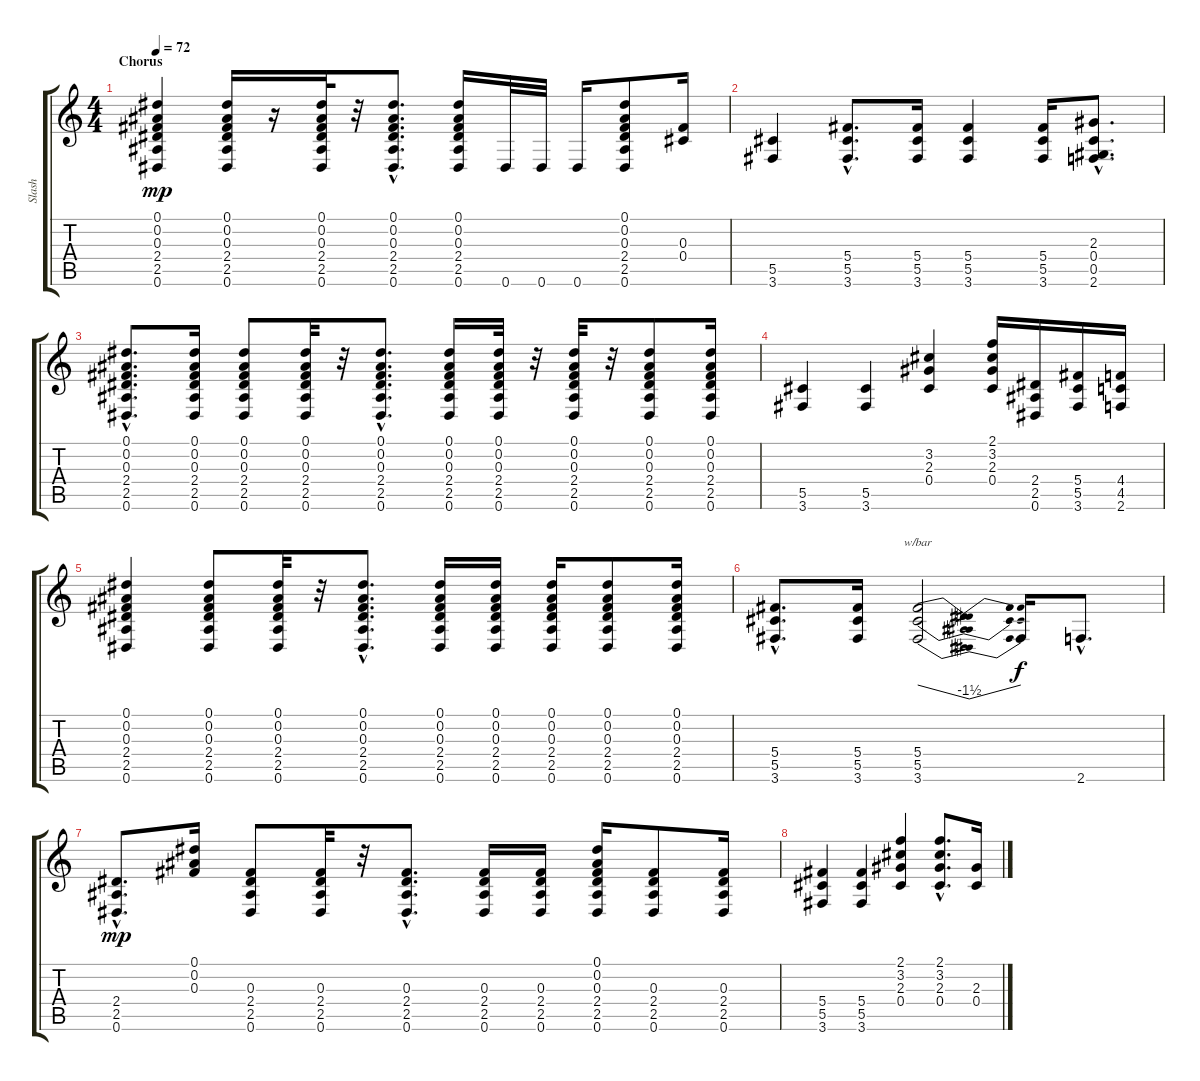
\track ("Slash" "Slash") {instrument electricguitarjazz}
\staff {score tabs}
\tuning (Eb4 Bb3 Gb3 Db3 Ab2 Eb2) {hide}
\ts (4 4)
\section ("" "Chorus")
\tempo 72
\clef g2
\ks c
(0.1 0.2 0.3 2.4 2.5 0.6).4{dy mp} (0.1 0.2 0.3 2.4 2.5 0.6).16 r.16 (0.1 0.2 0.3 2.4 2.5 0.6).32 r.32 (0.1{hac} 0.2{hac} 0.3{hac} 2.4{hac} 2.5{hac} 0.6{hac}).8{d} (0.1 0.2 0.3 2.4 2.5 0.6).16 0.6.32 0.6.32 0.6.16 (0.1 0.2 0.3 2.4 2.5 0.6).8 (0.3 0.4).16 |
(5.5 3.6).4 (5.4{hac} 5.5{hac} 3.6{hac}).8{d} (5.4 5.5 3.6).16 (5.4 5.5 3.6).4 (5.4 5.5 3.6).16 (2.3{hac} 0.4{hac} 0.5{hac} 2.6{hac}).8{d} |
(0.1{hac} 0.2{hac} 0.3{hac} 2.4{hac} 2.5{hac} 0.6{hac}).8{d} (0.1 0.2 0.3 2.4 2.5 0.6).16 (0.1 0.2 0.3 2.4 2.5 0.6).8 (0.1 0.2 0.3 2.4 2.5 0.6).32 r.32 (0.1{hac} 0.2{hac} 0.3{hac} 2.4{hac} 2.5{hac} 0.6{hac}).8{d} (0.1 0.2 0.3 2.4 2.5 0.6).16 (0.1 0.2 0.3 2.4 2.5 0.6).32 r.32 (0.1 0.2 0.3 2.4 2.5 0.6).32 r.32 (0.1 0.2 0.3 2.4 2.5 0.6).8 (0.1 0.2 0.3 2.4 2.5 0.6).16 |
(5.5 3.6).4 (5.5 3.6).4 (3.2 2.3 0.4).4 (2.1 3.2 2.3 0.4).16 (2.4 2.5 0.6).16 (5.4 5.5 3.6).16 (4.4 4.5 2.6).16 |
(0.1 0.2 0.3 2.4 2.5 0.6).4 (0.1 0.2 0.3 2.4 2.5 0.6).8 (0.1 0.2 0.3 2.4 2.5 0.6).32 r.32 (0.1{hac} 0.2{hac} 0.3{hac} 2.4{hac} 2.5{hac} 0.6{hac}).8{d} (0.1 0.2 0.3 2.4 2.5 0.6).16 (0.1 0.2 0.3 2.4 2.5 0.6).16 (0.1 0.2 0.3 2.4 2.5 0.6).16 (0.1 0.2 0.3 2.4 2.5 0.6).8 (0.1 0.2 0.3 2.4 2.5 0.6).16 |
(5.4{hac} 5.5{hac} 3.6{hac}).8{d} (5.4 5.5 3.6).16 (5.4 5.5 3.6).2{tbe (dip default 0 0 30 -6 60 0)} 3.6{t}.16{dy f} 2.6{hac}.8{d} |
(2.4{hac} 2.5{hac} 0.6{hac}).8{d dy mp} (0.1 0.2 0.3).16 (0.3 2.4 2.5 0.6).8 (0.3 2.4 2.5 0.6).32 r.32 (0.3{hac} 2.4{hac} 2.5{hac} 0.6{hac}).8{d} (0.3 2.4 2.5 0.6).16 (0.3 2.4 2.5 0.6).16 (0.1 0.2 0.3 2.4 2.5 0.6).16 (0.3 2.4 2.5 0.6).8 (0.3 2.4 2.5 0.6).16 |
(5.4 5.5 3.6).4 (5.4 5.5 3.6).4 (2.1 3.2 2.3 0.4).4 (2.1{hac} 3.2{hac} 2.3{hac} 0.4{hac}).8{d} (2.3 0.4).16
